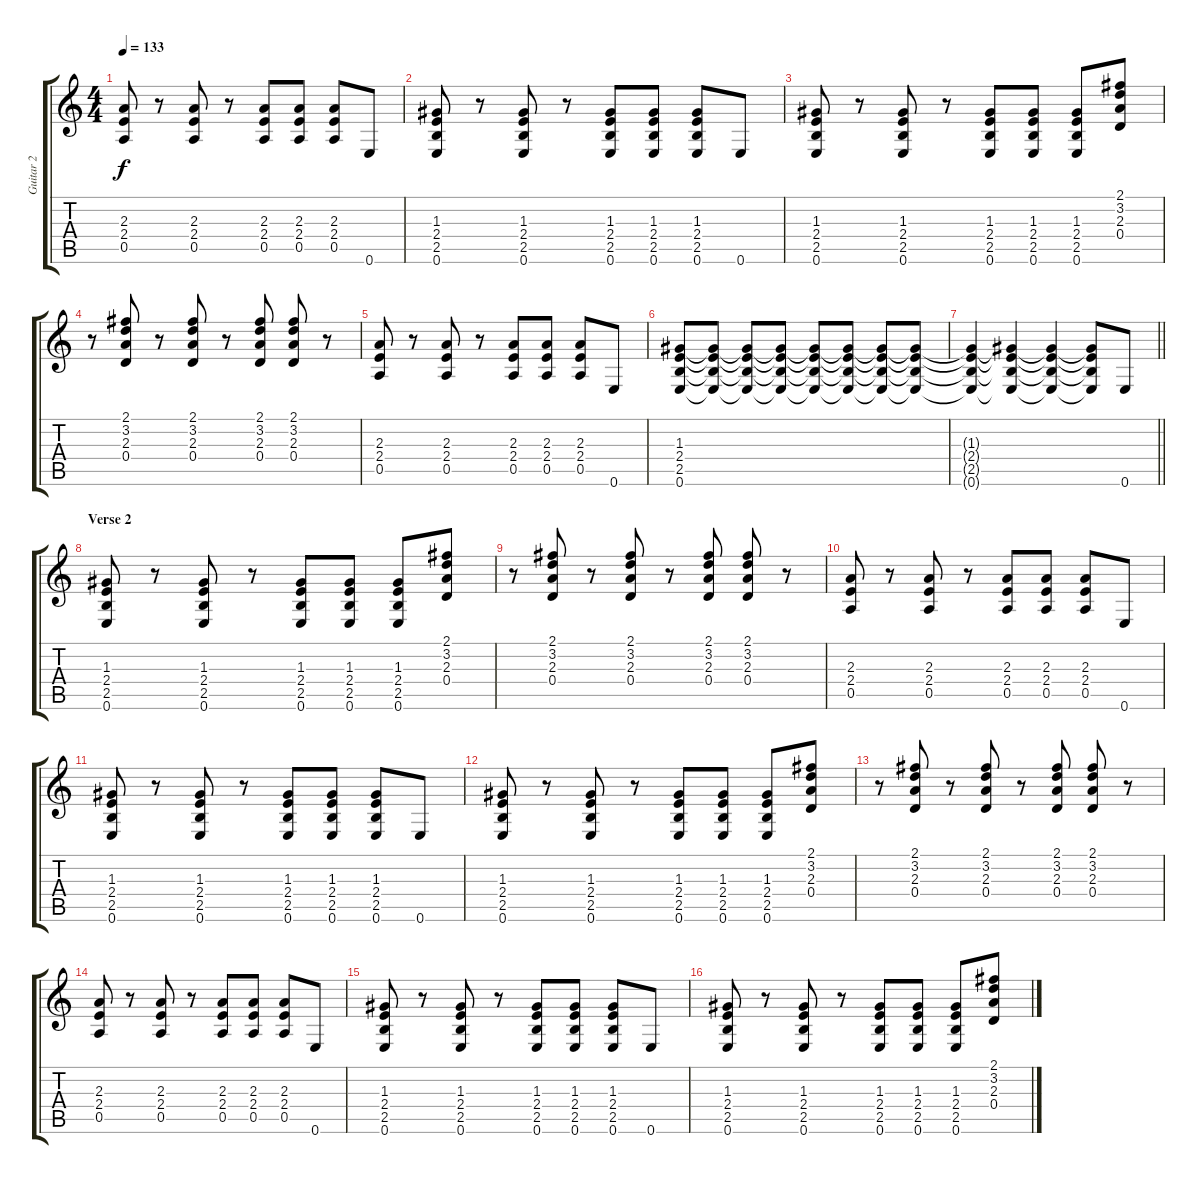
\track ("Guitar 2" "Guitar 2") {instrument electricguitarclean}
\staff {score tabs}
\tuning (E4 B3 G3 D3 A2 E2) {hide}
\ts (4 4)
\tempo 133
\clef g2
\ks c
(2.3 2.4 0.5).8{dy f} r.8 (2.3 2.4 0.5).8 r.8 (2.3 2.4 0.5).8 (2.3 2.4 0.5).8 (2.3 2.4 0.5).8 0.6.8 |
(1.3 2.4 2.5 0.6).8 r.8 (1.3 2.4 2.5 0.6).8 r.8 (1.3 2.4 2.5 0.6).8 (1.3 2.4 2.5 0.6).8 (1.3 2.4 2.5 0.6).8 0.6.8 |
(1.3 2.4 2.5 0.6).8 r.8 (1.3 2.4 2.5 0.6).8 r.8 (1.3 2.4 2.5 0.6).8 (1.3 2.4 2.5 0.6).8 (1.3 2.4 2.5 0.6).8 (2.1 3.2 2.3 0.4).8 |
r.8 (2.1 3.2 2.3 0.4).8 r.8 (2.1 3.2 2.3 0.4).8 r.8 (2.1 3.2 2.3 0.4).8 (2.1 3.2 2.3 0.4).8 r.8 |
(2.3 2.4 0.5).8 r.8 (2.3 2.4 0.5).8 r.8 (2.3 2.4 0.5).8 (2.3 2.4 0.5).8 (2.3 2.4 0.5).8 0.6.8 |
(1.3 2.4 2.5 0.6).8 (1.3{t} 2.4{t} 2.5{t} 0.6{t}).8 (1.3{t} 2.4{t} 2.5{t} 0.6{t}).8 (1.3{t} 2.4{t} 2.5{t} 0.6{t}).8 (1.3{t} 2.4{t} 2.5{t} 0.6{t}).8 (1.3{t} 2.4{t} 2.5{t} 0.6{t}).8 (1.3{t} 2.4{t} 2.5{t} 0.6{t}).8 (1.3{t} 2.4{t} 2.5{t} 0.6{t}).8 |
\barLineRight lightlight
(1.3{t} 2.4{t} 2.5{t} 0.6{t}).4 (1.3{t} 2.4{t} 2.5{t} 0.6{t}).4 (1.3{t} 2.4{t} 2.5{t} 0.6{t}).4 (1.3{t} 2.4{t} 2.5{t} 0.6{t}).8 0.6.8 |
\section ("" "Verse 2")
(1.3 2.4 2.5 0.6).8 r.8 (1.3 2.4 2.5 0.6).8 r.8 (1.3 2.4 2.5 0.6).8 (1.3 2.4 2.5 0.6).8 (1.3 2.4 2.5 0.6).8 (2.1 3.2 2.3 0.4).8 |
r.8 (2.1 3.2 2.3 0.4).8 r.8 (2.1 3.2 2.3 0.4).8 r.8 (2.1 3.2 2.3 0.4).8 (2.1 3.2 2.3 0.4).8 r.8 |
(2.3 2.4 0.5).8 r.8 (2.3 2.4 0.5).8 r.8 (2.3 2.4 0.5).8 (2.3 2.4 0.5).8 (2.3 2.4 0.5).8 0.6.8 |
(1.3 2.4 2.5 0.6).8 r.8 (1.3 2.4 2.5 0.6).8 r.8 (1.3 2.4 2.5 0.6).8 (1.3 2.4 2.5 0.6).8 (1.3 2.4 2.5 0.6).8 0.6.8 |
(1.3 2.4 2.5 0.6).8 r.8 (1.3 2.4 2.5 0.6).8 r.8 (1.3 2.4 2.5 0.6).8 (1.3 2.4 2.5 0.6).8 (1.3 2.4 2.5 0.6).8 (2.1 3.2 2.3 0.4).8 |
r.8 (2.1 3.2 2.3 0.4).8 r.8 (2.1 3.2 2.3 0.4).8 r.8 (2.1 3.2 2.3 0.4).8 (2.1 3.2 2.3 0.4).8 r.8 |
(2.3 2.4 0.5).8 r.8 (2.3 2.4 0.5).8 r.8 (2.3 2.4 0.5).8 (2.3 2.4 0.5).8 (2.3 2.4 0.5).8 0.6.8 |
(1.3 2.4 2.5 0.6).8 r.8 (1.3 2.4 2.5 0.6).8 r.8 (1.3 2.4 2.5 0.6).8 (1.3 2.4 2.5 0.6).8 (1.3 2.4 2.5 0.6).8 0.6.8 |
(1.3 2.4 2.5 0.6).8 r.8 (1.3 2.4 2.5 0.6).8 r.8 (1.3 2.4 2.5 0.6).8 (1.3 2.4 2.5 0.6).8 (1.3 2.4 2.5 0.6).8 (2.1 3.2 2.3 0.4).8
